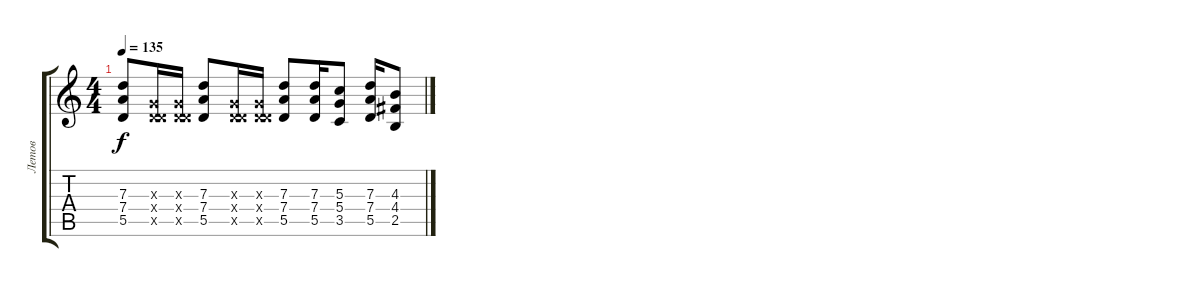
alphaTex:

\track ("Летов" "Летов") {instrument distortionguitar}
\staff {score tabs}
\tuning (E4 B3 G3 D3 A2 E2) {hide}
\ts (4 4)
\tempo 135
\clef g2
\ks c
(7.3 7.4 5.5).8{dy f} (0.3{x} 0.4{x} 5.5{x}).16 (0.3{x} 0.4{x} 5.5{x}).16 (7.3 7.4 5.5).8 (0.3{x} 0.4{x} 5.5{x}).16 (0.3{x} 0.4{x} 5.5{x}).16 (7.3 7.4 5.5).8 (7.3 7.4 5.5).16 (5.3 5.4 3.5).8 (7.3 7.4 5.5).16 (4.3 4.4 2.5).8
